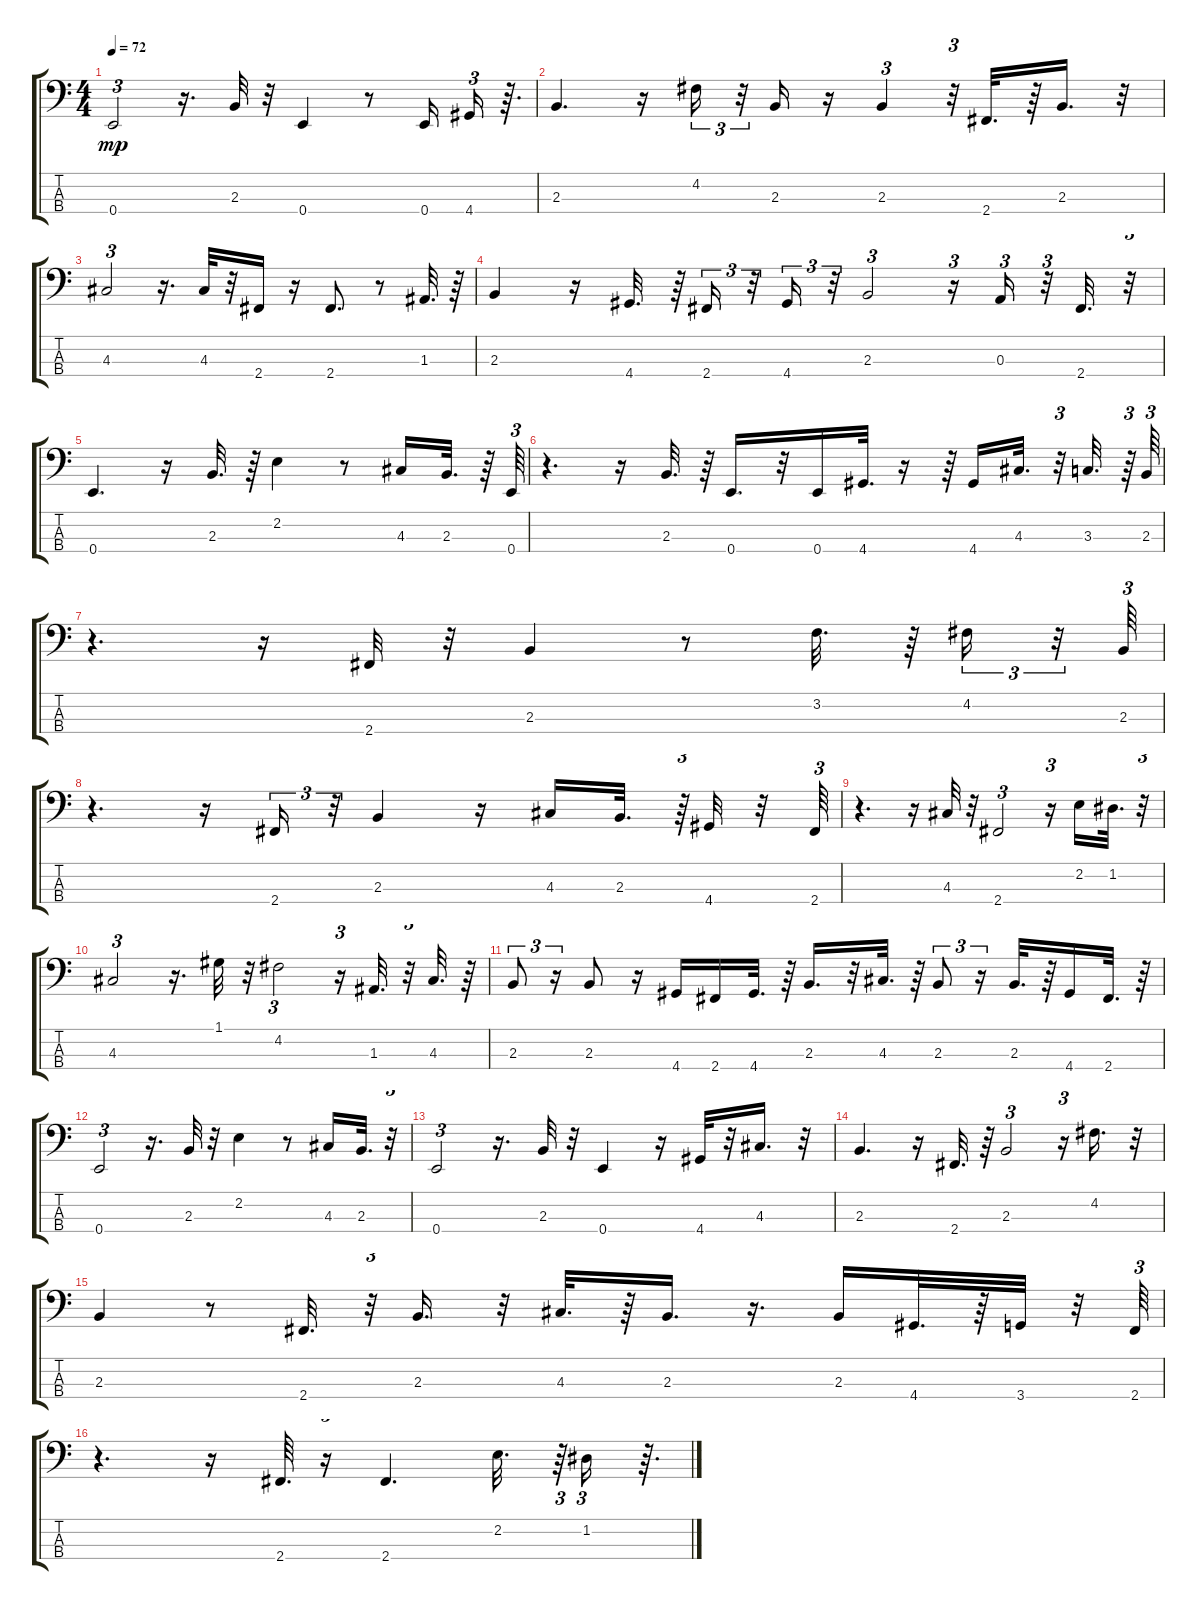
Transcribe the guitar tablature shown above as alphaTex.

\track "" {instrument electricbasspick}
\staff {score tabs}
\tuning (G2 D2 A1 E1) {hide}
\ts (4 4)
\tempo 72
\clef f4
\ks c
0.4.2{tu (3 2) dy mp} r.16{d} 2.3.32 r.32 0.4.4 r.8 0.4.16 4.4.16{tu (3 2)} r.64{d} |
2.3.4{d} r.16 4.2.16{tu (3 2)} r.32{tu (3 2)} 2.3.16 r.16 2.3.4{tu (3 2)} r.32{tu (3 2)} 2.4.32{d} r.64 2.3.16{d} r.32 |
4.3.2{tu (3 2)} r.16{d} 4.3.32 r.32 2.4.16 r.16 2.4.8{d} r.8 1.3.32{d} r.64 |
2.3.4 r.16 4.4.32{d} r.64 2.4.16{tu (3 2)} r.32{tu (3 2)} 4.4.16{tu (3 2)} r.32{tu (3 2)} 2.3.2{tu (3 2)} r.16{tu (3 2)} 0.3.16{tu (3 2)} r.32{tu (3 2)} 2.4.32{d} r.32{tu (3 2)} |
0.4.4{d} r.16 2.3.32{d} r.64 2.2.4 r.8 4.3.16 2.3.32{d} r.64 0.4.64{tu (3 2)} |
r.4{d} r.16 2.3.32{d} r.64 0.4.16{d} r.32 0.4.16 4.4.32{d} r.16 r.64 4.4.16 4.3.32{d} r.32{tu (3 2)} 3.3.32{d} r.64{tu (3 2)} 2.3.64{tu (3 2)} |
r.4{d} r.16 2.4.32 r.32 2.3.4 r.8 3.2.32{d} r.64 4.2.16{tu (3 2)} r.32{tu (3 2)} 2.3.64{tu (3 2)} |
r.4{d} r.16 2.4.16{tu (3 2)} r.32{tu (3 2)} 2.3.4 r.16 4.3.16 2.3.32{d} r.64{tu (3 2)} 4.4.32 r.32 2.4.64{tu (3 2)} |
r.4{d} r.16 4.3.32 r.32 2.4.2{tu (3 2)} r.16{tu (3 2)} 2.2.16 1.2.32{d} r.32{tu (3 2)} |
4.3.2{tu (3 2)} r.16{d} 1.1.32 r.32 4.2.2{tu (3 2)} r.16{tu (3 2)} 1.3.32{d} r.32{tu (3 2)} 4.3.32{d} r.64 |
2.3.8{tu (3 2)} r.16{tu (3 2)} 2.3.8 r.16 4.4.16 2.4.16 4.4.32{d} r.64 2.3.16{d} r.32 4.3.32{d} r.64 2.3.8{tu (3 2)} r.16{tu (3 2)} 2.3.32{d} r.64 4.4.16 2.4.32{d} r.64 |
0.4.2{tu (3 2)} r.16{d} 2.3.32 r.32 2.2.4 r.8 4.3.16 2.3.32{d} r.32{tu (3 2)} |
0.4.2{tu (3 2)} r.16{d} 2.3.32 r.32 0.4.4 r.16 4.4.32 r.32 4.3.16{d} r.32 |
2.3.4{d} r.16 2.4.32{d} r.64 2.3.2{tu (3 2)} r.16{tu (3 2)} 4.2.16{d} r.32 |
2.3.4 r.8 2.4.32{d} r.32{tu (3 2)} 2.3.16{d} r.32 4.3.32{d} r.64 2.3.16{d} r.16{d} 2.3.16 4.4.32{d} r.64 3.4.32 r.32 2.4.64{tu (3 2)} |
r.4{d} r.16 2.4.64{d} r.16{tu (3 2)} 2.4.4{d} 2.2.32{d} r.64{tu (3 2)} 1.2.16{tu (3 2)} r.64{d}
